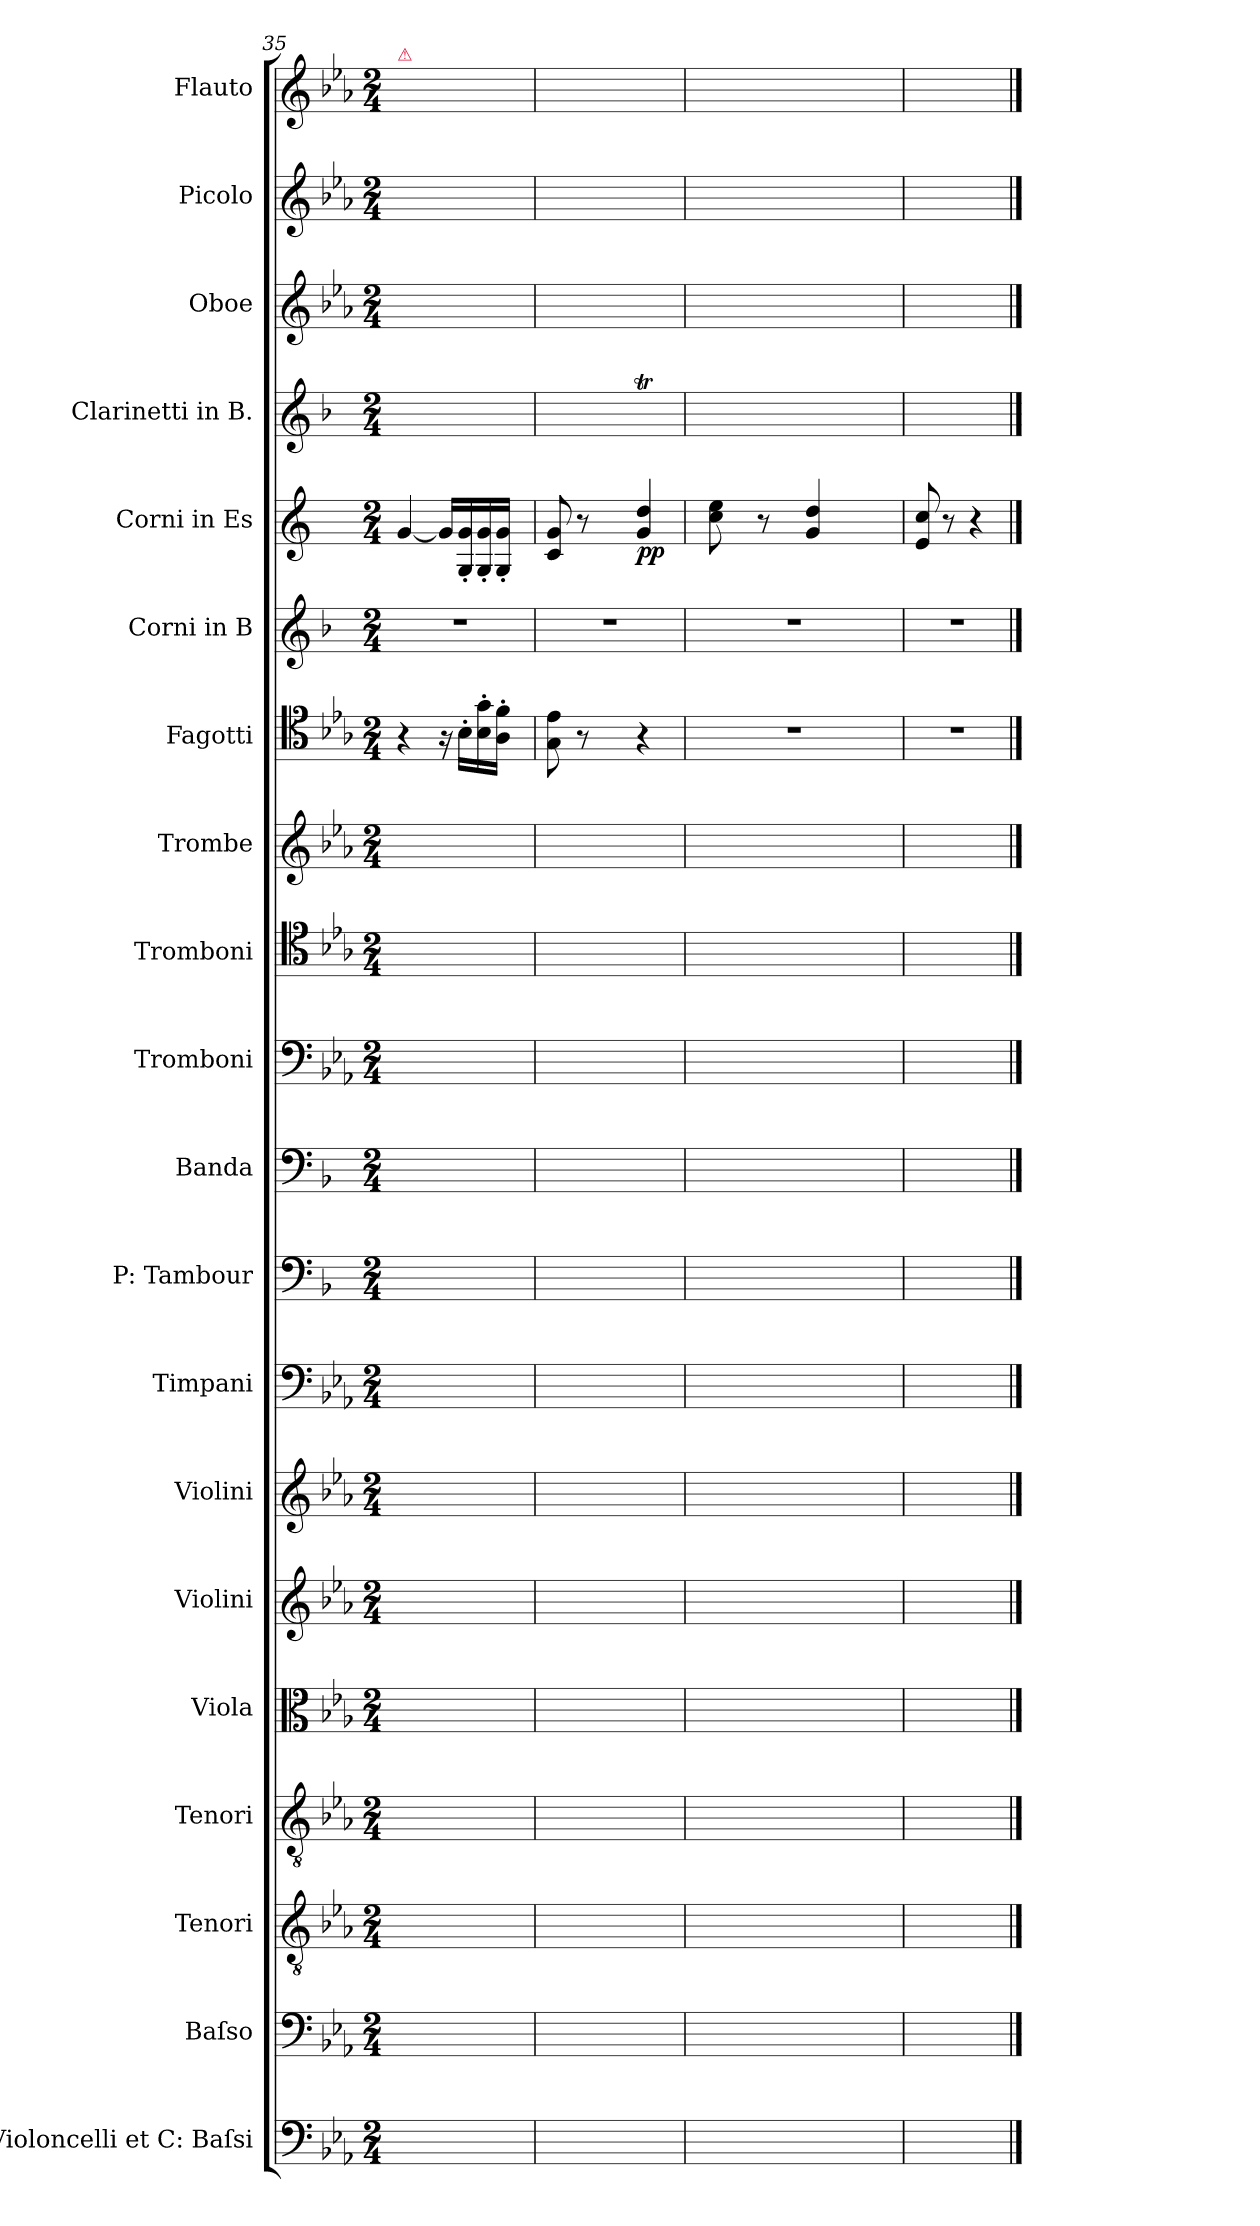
**kern	**kern	**text	**kern	**text	**kern	**kern	**kern	**kern	**kern	**kern	**kern	**kern	**kern	**kern	**kern	**kern	**kern	**dynam	**kern	**kern	**kern	**kern
*part20	*part19	*part19	*part18	*part18	*part17	*part16	*part15	*part14	*part13	*part12	*part11	*part10	*part9	*part8	*part7	*part6	*part5	*part5	*part4	*part3	*part2	*part1
*staff20	*staff19	*staff19	*staff18	*staff18	*staff17	*staff16	*staff15	*staff14	*staff13	*staff12	*staff11	*staff10	*staff9	*staff8	*staff7	*staff6	*staff5	*staff5	*staff4	*staff3	*staff2	*staff1
*I"Violoncelli et C: Baſsi	*I"Baſso	*	*I"Tenori	*	*I"Tenori	*I"Viola	*I"Violini	*I"Violini	*I"Timpani	*I"P: Tambour	*I"Banda	*I"Tromboni	*I"Tromboni	*I"Trombe	*I"Fagotti	*I"Corni in B	*I"Corni in Es	*	*I"Clarinetti in B.	*I"Oboe	*I"Picolo	*I"Flauto
*I'B.	*I'B	*	*I'T	*	*I'T	*I'Va	*I'Vl	*I'Vl	*I'Timp.	*I'Tamb	*	*I'Trb	*I'Trb	*	*I'Fag.	*I'C. in B.	*I'C. in Es	*	*I'Cl. in B.	*I'Ob.	*	*I'Fl.
*clefF4	*clefF4	*	*clefGv2	*	*clefGv2	*clefC3	*clefG2	*clefG2	*clefF4	*clefF4	*clefF4	*clefF4	*clefC4	*clefG2	*clefC4	*clefG2	*clefG2	*	*clefG2	*clefG2	*clefG2	*clefG2
*	*	*	*	*	*	*	*	*	*	*ITrd1c2	*ITrd1c2	*	*	*	*	*ITrd1c2	*ITrd-2c-3	*	*ITrd1c2	*	*	*
*k[b-e-a-]	*k[b-e-a-]	*	*k[b-e-a-]	*	*k[b-e-a-]	*k[b-e-a-]	*k[b-e-a-]	*k[b-e-a-]	*k[b-e-a-]	*k[b-e-a-]	*k[b-e-a-]	*k[b-e-a-]	*k[b-e-a-]	*k[b-e-a-]	*k[b-e-a-]	*k[b-e-a-]	*k[b-e-a-]	*	*k[b-e-a-]	*k[b-e-a-]	*k[b-e-a-]	*k[b-e-a-]
*E-:	*E-:	*	*E-:	*	*E-:	*E-:	*E-:	*E-:	*E-:	*	*	*E-:	*E-:	*E-:	*E-:	*	*	*	*	*E-:	*E-:	*E-:
*M2/4	*M2/4	*	*M2/4	*	*M2/4	*M2/4	*M2/4	*M2/4	*M2/4	*M2/4	*M2/4	*M2/4	*M2/4	*M2/4	*M2/4	*M2/4	*M2/4	*	*M2/4	*M2/4	*M2/4	*M2/4
=35	=35	=35	=35	=35	=35	=35	=35	=35	=35	=35	=35	=35	=35	=35	=35	=35	=35	=35	=35	=35	=35	=35
*	*	*	*	*	*	*	*	*	*	*	*^	*	*^	*	*	*	*	*	*	*	*	*
!	!	!	!	!	!	!	!	!	!	!	!	!	!	!	!	!	!	!	!	!	!	!	!	!LO:TX:a:color=crimson:t=⚠
4ryy	4ryy	.	[4c\yy	Bóg	4ryy	4ryy	4ryy	4ryy	4ryy	4ryy	4rcyy	4rEEyy	4ryy	4ryy	4rBByy	4ryy	4r	2r	[4b-/	.	4ryy	4ryy	4ryy	4ryy
8.ryy	16ryy	.	16c\LLyy]	.	16ryy	8.ryy	8.ryy	8.ryy	8.ryy	8.ryy	8.rcyy	8.rEEyy	16ryy	16ryy	16rBByy	8.ryy	16r	.	16b-/LL]	.	8.ryy	8.ryy	8.ryy	8.ryy
.	16BB-/LLyy	po-	16c\Jyy	.	16c\LLyy	.	.	.	.	.	.	.	16BB-/LLyy	8.B-/yy	16B-\LLyy	.	16B-'\LL	.	16B-'/ 16b-'/	.	.	.	.	.
.	16BB-/yy	-cie-	16c\Lyy	.	16a-\yy	.	.	.	.	.	.	.	16BB-/yy	.	16B-yy\ 16gyy\	.	16B-'\ 16g'\	.	16B-'/ 16b-'/	.	.	.	.	.
16BB-/yy	16BB-/JJyy	-szy	16B-\JJyy	.	16g\JJyy	16B-yy\ 16fyy\	16B-yy/ 16a-yy/	16fyy/ 16ddyy/	32C/LLLyy	16AA-/yy	16F/yy	16BB-\yy	16BB-/JJyy	.	16A-yy\ 16fyy\JJ	16fyy/ 16ddyy/	16A-'\ 16f'\JJ	.	16B-'/ 16b-'/JJ	.	16ffyy\ 16aa-yy\	16ffyy\ 16bb-yy\	16ddd\yy	16ddd\yy
.	.	.	.	.	.	.	.	.	32C/JJJyy	.	.	.	.	.	.	.	.	.	.	.	.	.	.	.
*	*	*	*	*	*	*	*	*	*	*	*	*	*	*v	*v	*	*	*	*	*	*	*	*	*
=36	=36	=36	=36	=36	=36	=36	=36	=36	=36	=36	=36	=36	=36	=36	=36	=36	=36	=36	=36	=36	=36	=36	=36
4E-\yy	4E-\yy	nas	4A-/yy	.	4f\yy	4B-yy\ 4gyy\	4B-yy/ 4gyy/	4gyy/ 4ee-yy/	4C/yy	4D\yy	4F/yy	4BB-\yy	4E-\yy	4Gyy/ 4e-yy/	4gyy/ 4ee-yy/	8G\ 8e-\	2r	8e-/ 8b-/	.	8.ee-yy\ 8.ggyy\L	4ggyy\ 4bb-yy\	4eee-\yy	4eee-\yy
.	.	.	.	.	.	.	.	.	.	.	.	.	.	.	.	8r	.	8r	.	.	.	.	.
.	.	.	.	.	.	.	.	.	.	.	.	.	.	.	.	.	.	.	.	16b-\Jkyy	.	.	.
.	.	.	.	.	.	.	.	.	.	.	.	.	.	.	.	.	.	.	.	(16qqan/yy	.	.	.
4ryy	4ryy	.	4ryy	.	4ryy	4ryy	4ryy	4ryy	4ryy	4ryy	4rcyy	4ryy	4ryy	4ryy	4ryy	4r	.	4b-/ 4ff/	pp	4b-T/yy	4ryy	4ryy	4ryy
*	*	*	*	*	*	*	*	*	*	*	*v	*v	*	*	*	*	*	*	*	*	*	*	*
.	.	.	.	.	.	.	.	.	.	.	.	.	.	.	.	.	.	.	32qqa/KLLyy	.	.	.
.	.	.	.	.	.	.	.	.	.	.	.	.	.	.	.	.	.	.	16qqb-/JJyy	.	.	.
=37	=37	=37	=37	=37	=37	=37	=37	=37	=37	=37	=37	=37	=37	=37	=37	=37	=37	=37	=37	=37	=37	=37
16BB-/yy	2ryy	.	2ryy	.	2ryy	16ryy	16ryy	16ryy	2ryy	2ryy	16F/yy	2ryy	2ryy	2ryy	2r	2r	8ee-\ 8gg\	.	16.ffyy\ 16.aa-Xyy\LL)	2ryy	2ryy	2ryy
16ryy	.	.	.	.	.	16B-yy\ 16fyy\	16d/yy	16B-yy/ 16a-yy/	.	.	16rFyy	.	.	.	.	.	.	.	.	.	.	.
.	.	.	.	.	.	.	.	.	.	.	.	.	.	.	.	.	.	.	32ee-yy\ 32ggyy\K	.	.	.
16BB-/yy	.	.	.	.	.	16ryy	16ryy	16ryy	.	.	16F/yy	.	.	.	.	.	8r	.	16.ddyy\ 16.ffyy\	.	.	.
16ryy	.	.	.	.	.	16B-yy\ 16fyy\	16d/yy	16B-yy/ 16a-yy/	.	.	16rFyy	.	.	.	.	.	.	.	.	.	.	.
.	.	.	.	.	.	.	.	.	.	.	.	.	.	.	.	.	.	.	32ccyy\ 32ee-yy\JJk	.	.	.
16BB-/yy	.	.	.	.	.	16ryy	16ryy	16ryy	.	.	16F/yy	.	.	.	.	.	4b-/ 4ff/	.	16.b-yy\ 16.ddyy\LL	.	.	.
16ryy	.	.	.	.	.	16B-yy\ 16fyy\	16d/yy	16B-yy/ 16a-yy/	.	.	16rFyy	.	.	.	.	.	.	.	.	.	.	.
.	.	.	.	.	.	.	.	.	.	.	.	.	.	.	.	.	.	.	32a-yy\ 32ccyy\K	.	.	.
16BB-/yy	.	.	.	.	.	16ryy	16ryy	16ryy	.	.	16F/yy	.	.	.	.	.	.	.	16.gyy\ 16.b-yy\	.	.	.
16ryy	.	.	.	.	.	16B-yy\ 16fyy\	16d/yy	16B-yy/ 16a-yy/	.	.	16rFyy	.	.	.	.	.	.	.	.	.	.	.
.	.	.	.	.	.	.	.	.	.	.	.	.	.	.	.	.	.	.	32fyy\ 32a-yy\JJk	.	.	.
=38	=38	=38	=38	=38	=38	=38	=38	=38	=38	=38	=38	=38	=38	=38	=38	=38	=38	=38	=38	=38	=38	=38
*	*	*	*	*	*	*	*	*	*	*	*^	*	*	*	*	*	*	*	*	*	*	*
8E-\yy	2ryy	.	2ryy	.	2ryy	2ryy	2ryy	2ryy	2ryy	2ryy	8F/yy	8F\yy	2ryy	2ryy	2ryy	2r	2r	8g/ 8ee-/	.	8e-yy/ 8gyy/	2ryy	2ryy	2ryy
8ryy	.	.	.	.	.	.	.	.	.	.	8ryy	8ryy	.	.	.	.	.	8r	.	8ryy	.	.	.
4ryy	.	.	.	.	.	.	.	.	.	.	4ryy	4ryy	.	.	.	.	.	4r	.	4ryy	.	.	.
*	*	*	*	*	*	*	*	*	*	*	*v	*v	*	*	*	*	*	*	*	*	*	*	*
==	==	==	==	==	==	==	==	==	==	==	==	==	==	==	==	==	==	==	==	==	==	==
*-	*-	*-	*-	*-	*-	*-	*-	*-	*-	*-	*-	*-	*-	*-	*-	*-	*-	*-	*-	*-	*-	*-
